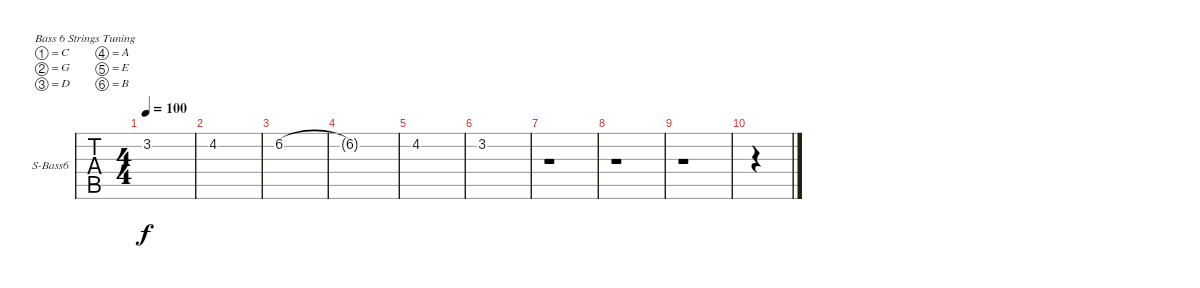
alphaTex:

\bracketExtendMode groupsimilarinstruments
\firstSystemTrackNameOrientation horizontal
\otherSystemsTrackNameOrientation horizontal
\track ("Synthesizer Bass" "S-Bass6") {instrument synthbass1}
\staff {tabs}
\tuning (C3 G2 D2 A1 E1 B0)
\ts (4 4)
\tempo 100
\clef g2
\scale
0.333333
\ks c
3.2.1{dy f} |
\scale
0.333333 4.2.1 |
\scale
0.333333 6.2.1 |
\scale
0.333333 6.2{t}.1 |
\scale
0.333333 4.2.1 |
\scale
0.333333 3.2.1 |
\scale
0.333333 r.1 |
\scale
0.333333 r.1 |
r.1 |
\clef f4
